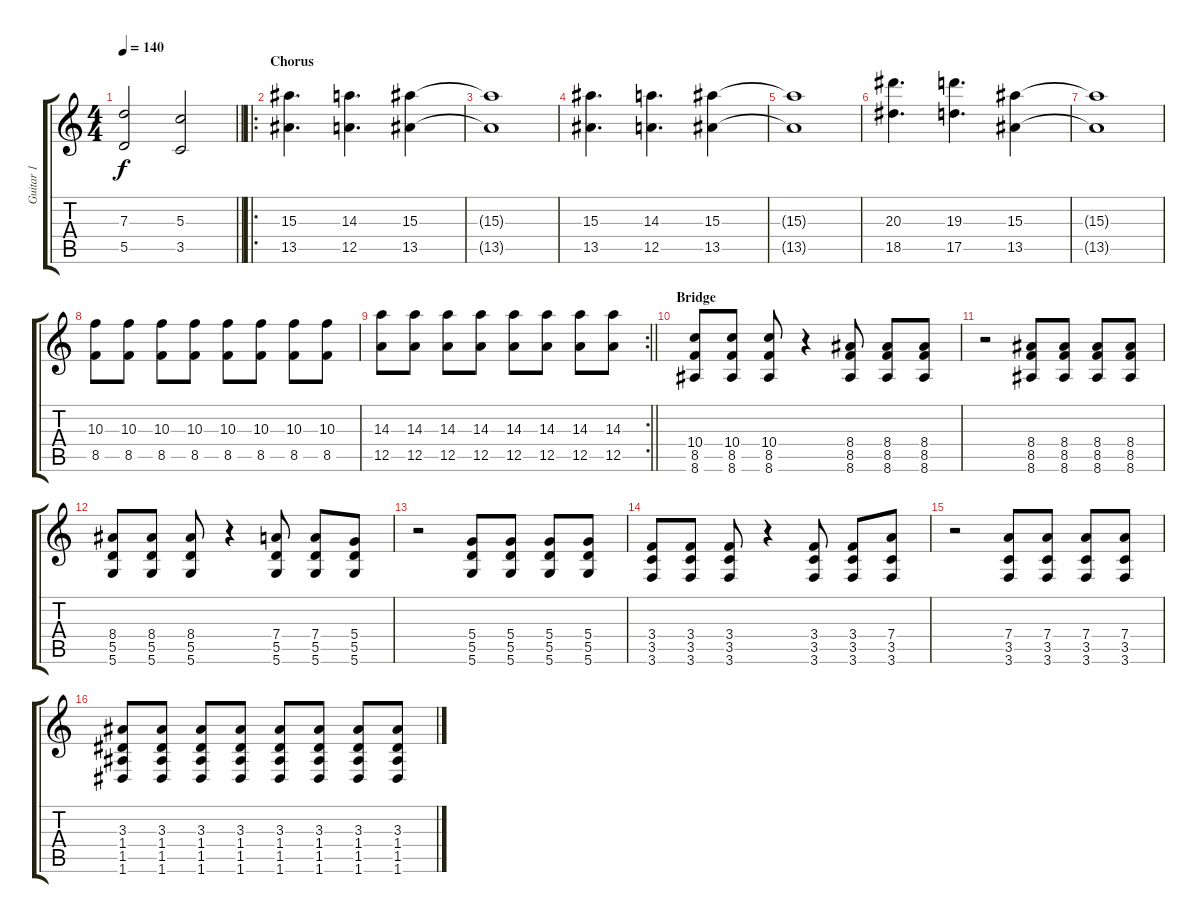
\track ("Guitar 1" "Guitar 1") {instrument distortionguitar}
\staff {score tabs}
\tuning (E4 B3 G3 D3 A2 D2) {hide}
\ts (4 4)
\tempo 140
\clef g2
\barLineRight lightlight
\ks c
(7.3 5.5).2{dy f} (5.3 3.5).2 |
\ro
\section ("" "Chorus")
(15.3 13.5).4{d} (14.3 12.5).4{d} (15.3 13.5).4 |
(15.3{t} 13.5{t}).1 |
(15.3 13.5).4{d} (14.3 12.5).4{d} (15.3 13.5).4 |
(15.3{t} 13.5{t}).1 |
(20.3 18.5).4{d} (19.3 17.5).4{d} (15.3 13.5).4 |
(15.3{t} 13.5{t}).1 |
(10.3 8.5).8 (10.3 8.5).8 (10.3 8.5).8 (10.3 8.5).8 (10.3 8.5).8 (10.3 8.5).8 (10.3 8.5).8 (10.3 8.5).8 |
\rc 2
\barLineRight lightlight
(14.3 12.5).8 (14.3 12.5).8 (14.3 12.5).8 (14.3 12.5).8 (14.3 12.5).8 (14.3 12.5).8 (14.3 12.5).8 (14.3 12.5).8 |
\section ("" "Bridge")
(10.4 8.5 8.6).8 (10.4 8.5 8.6).8 (10.4 8.5 8.6).8 r.4 (8.4 8.5 8.6).8 (8.4 8.5 8.6).8 (8.4 8.5 8.6).8 |
r.2 (8.4 8.5 8.6).8 (8.4 8.5 8.6).8 (8.4 8.5 8.6).8 (8.4 8.5 8.6).8 |
(8.4 5.5 5.6).8 (8.4 5.5 5.6).8 (8.4 5.5 5.6).8 r.4 (7.4 5.5 5.6).8 (7.4 5.5 5.6).8 (5.4 5.5 5.6).8 |
r.2 (5.4 5.5 5.6).8 (5.4 5.5 5.6).8 (5.4 5.5 5.6).8 (5.4 5.5 5.6).8 |
(3.4 3.5 3.6).8 (3.4 3.5 3.6).8 (3.4 3.5 3.6).8 r.4 (3.4 3.5 3.6).8 (3.4 3.5 3.6).8 (7.4 3.5 3.6).8 |
r.2 (7.4 3.5 3.6).8 (7.4 3.5 3.6).8 (7.4 3.5 3.6).8 (7.4 3.5 3.6).8 |
(3.3 1.4 1.5 1.6).8 (3.3 1.4 1.5 1.6).8 (3.3 1.4 1.5 1.6).8 (3.3 1.4 1.5 1.6).8 (3.3 1.4 1.5 1.6).8 (3.3 1.4 1.5 1.6).8 (3.3 1.4 1.5 1.6).8 (3.3 1.4 1.5 1.6).8
